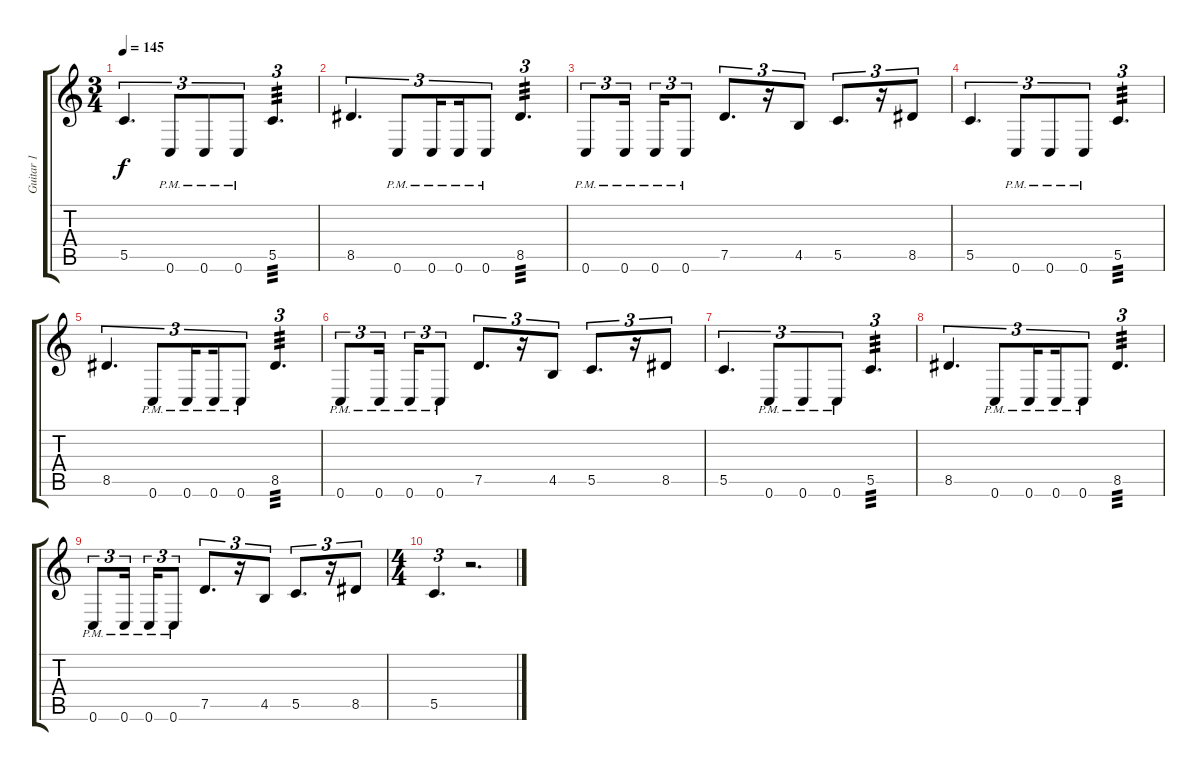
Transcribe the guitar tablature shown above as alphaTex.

\track ("Guitar 1" "Guitar 1") {instrument distortionguitar}
\staff {score tabs}
\tuning (D4 A3 F3 C3 G2 C2) {hide}
\ts (3 4)
\tempo 145
\clef g2
\ks c
5.5.4{d tu (3 2) dy f} 0.6{pm}.8{tu (3 2)} 0.6{pm}.8{tu (3 2)} 0.6{pm}.8{tu (3 2)} 5.5.4{d tu (3 2) tp 3} |
8.5.4{d tu (3 2)} 0.6{pm}.8{tu (3 2)} 0.6{pm}.16{tu (3 2) beam splitsecondary} 0.6{pm}.16{tu (3 2)} 0.6{pm}.8{tu (3 2)} 8.5.4{d tu (3 2) tp 3} |
0.6{pm}.8{tu (3 2)} 0.6{pm}.16{tu (3 2) beam splitsecondary} 0.6{pm}.16{tu (3 2)} 0.6{pm}.8{tu (3 2)} 7.5.8{d tu (3 2)} r.16{tu (3 2)} 4.5.8{tu (3 2)} 5.5.8{d tu (3 2)} r.16{tu (3 2)} 8.5.8{tu (3 2)} |
5.5.4{d tu (3 2)} 0.6{pm}.8{tu (3 2)} 0.6{pm}.8{tu (3 2)} 0.6{pm}.8{tu (3 2)} 5.5.4{d tu (3 2) tp 3} |
8.5.4{d tu (3 2)} 0.6{pm}.8{tu (3 2)} 0.6{pm}.16{tu (3 2) beam splitsecondary} 0.6{pm}.16{tu (3 2)} 0.6{pm}.8{tu (3 2)} 8.5.4{d tu (3 2) tp 3} |
0.6{pm}.8{tu (3 2)} 0.6{pm}.16{tu (3 2) beam splitsecondary} 0.6{pm}.16{tu (3 2)} 0.6{pm}.8{tu (3 2)} 7.5.8{d tu (3 2)} r.16{tu (3 2)} 4.5.8{tu (3 2)} 5.5.8{d tu (3 2)} r.16{tu (3 2)} 8.5.8{tu (3 2)} |
5.5.4{d tu (3 2)} 0.6{pm}.8{tu (3 2)} 0.6{pm}.8{tu (3 2)} 0.6{pm}.8{tu (3 2)} 5.5.4{d tu (3 2) tp 3} |
8.5.4{d tu (3 2)} 0.6{pm}.8{tu (3 2)} 0.6{pm}.16{tu (3 2) beam splitsecondary} 0.6{pm}.16{tu (3 2)} 0.6{pm}.8{tu (3 2)} 8.5.4{d tu (3 2) tp 3} |
0.6{pm}.8{tu (3 2)} 0.6{pm}.16{tu (3 2) beam splitsecondary} 0.6{pm}.16{tu (3 2)} 0.6{pm}.8{tu (3 2)} 7.5.8{d tu (3 2)} r.16{tu (3 2)} 4.5.8{tu (3 2)} 5.5.8{d tu (3 2)} r.16{tu (3 2)} 8.5.8{tu (3 2)} |
\ts (4 4)
5.5.4{d tu (3 2)} r.2{d}
